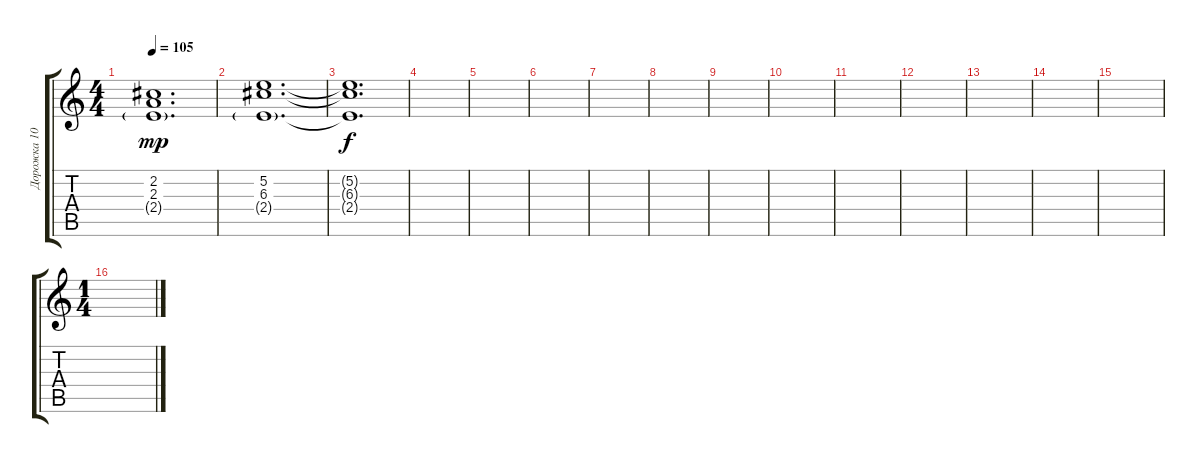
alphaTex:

\track ("Дорожка 10" "Дорожка 10") {instrument acousticguitarsteel}
\staff {score tabs}
\tuning (E4 B3 G3 D3 A2 E2) {hide}
\ts (4 4)
\tempo 105
\clef g2
\ks c
(2.2 2.3 2.4{g}).1{d dy mp} |
(5.2 6.3 2.4{g}).1{d} |
(5.2{t} 6.3{t} 2.4{t}).1{d dy f} |
|
|
|
|
|
|
|
|
|
|
|
|
\ts (1 4)
